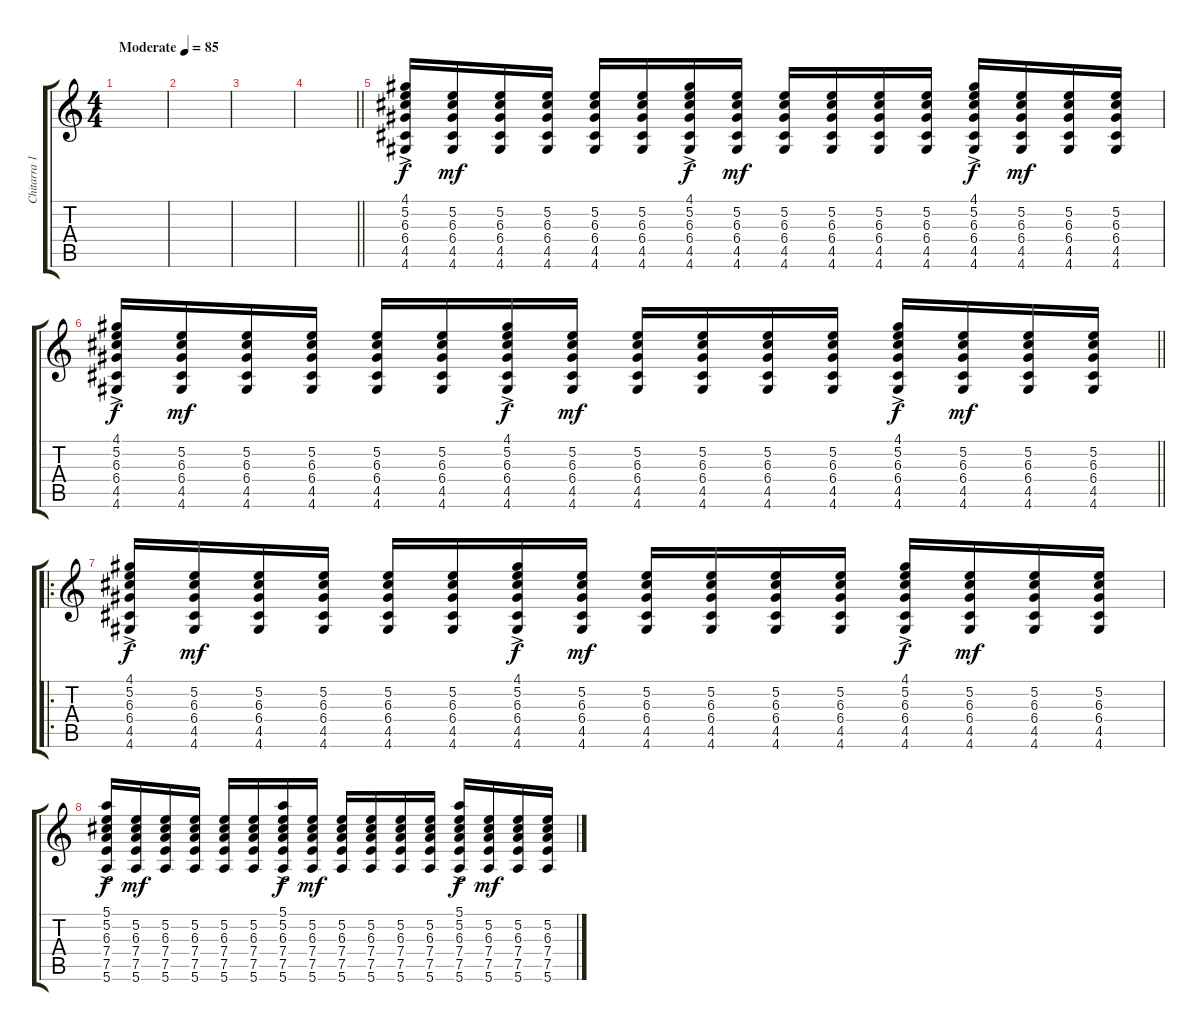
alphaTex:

\track ("Chitarra 1" "Chitarra 1") {instrument acousticguitarsteel}
\staff {score tabs}
\tuning (E4 B3 G3 D3 A2 E2) {hide}
\ts (4 4)
\tempo (85 "Moderate")
\clef g2
\ks c
|
|
|
\barLineRight lightlight
|
(4.1{ac} 5.2{ac} 6.3{ac} 6.4{ac} 4.5{ac} 4.6{ac}).16 (5.2 6.3 6.4 4.5 4.6).16{dy mf} (5.2 6.3 6.4 4.5 4.6).16 (5.2 6.3 6.4 4.5 4.6).16 (5.2 6.3 6.4 4.5 4.6).16 (5.2 6.3 6.4 4.5 4.6).16 (4.1{ac} 5.2{ac} 6.3{ac} 6.4{ac} 4.5{ac} 4.6{ac}).16{dy f} (5.2 6.3 6.4 4.5 4.6).16{dy mf} (5.2 6.3 6.4 4.5 4.6).16 (5.2 6.3 6.4 4.5 4.6).16 (5.2 6.3 6.4 4.5 4.6).16 (5.2 6.3 6.4 4.5 4.6).16 (4.1{ac} 5.2{ac} 6.3{ac} 6.4{ac} 4.5{ac} 4.6{ac}).16{dy f} (5.2 6.3 6.4 4.5 4.6).16{dy mf} (5.2 6.3 6.4 4.5 4.6).16 (5.2 6.3 6.4 4.5 4.6).16 |
\barLineRight lightlight
(4.1{ac} 5.2{ac} 6.3{ac} 6.4{ac} 4.5{ac} 4.6{ac}).16{dy f} (5.2 6.3 6.4 4.5 4.6).16{dy mf} (5.2 6.3 6.4 4.5 4.6).16 (5.2 6.3 6.4 4.5 4.6).16 (5.2 6.3 6.4 4.5 4.6).16 (5.2 6.3 6.4 4.5 4.6).16 (4.1{ac} 5.2{ac} 6.3{ac} 6.4{ac} 4.5{ac} 4.6{ac}).16{dy f} (5.2 6.3 6.4 4.5 4.6).16{dy mf} (5.2 6.3 6.4 4.5 4.6).16 (5.2 6.3 6.4 4.5 4.6).16 (5.2 6.3 6.4 4.5 4.6).16 (5.2 6.3 6.4 4.5 4.6).16 (4.1{ac} 5.2{ac} 6.3{ac} 6.4{ac} 4.5{ac} 4.6{ac}).16{dy f} (5.2 6.3 6.4 4.5 4.6).16{dy mf} (5.2 6.3 6.4 4.5 4.6).16 (5.2 6.3 6.4 4.5 4.6).16 |
\ro
(4.1{ac} 5.2{ac} 6.3{ac} 6.4{ac} 4.5{ac} 4.6{ac}).16{dy f} (5.2 6.3 6.4 4.5 4.6).16{dy mf} (5.2 6.3 6.4 4.5 4.6).16 (5.2 6.3 6.4 4.5 4.6).16 (5.2 6.3 6.4 4.5 4.6).16 (5.2 6.3 6.4 4.5 4.6).16 (4.1{ac} 5.2{ac} 6.3{ac} 6.4{ac} 4.5{ac} 4.6{ac}).16{dy f} (5.2 6.3 6.4 4.5 4.6).16{dy mf} (5.2 6.3 6.4 4.5 4.6).16 (5.2 6.3 6.4 4.5 4.6).16 (5.2 6.3 6.4 4.5 4.6).16 (5.2 6.3 6.4 4.5 4.6).16 (4.1{ac} 5.2{ac} 6.3{ac} 6.4{ac} 4.5{ac} 4.6{ac}).16{dy f} (5.2 6.3 6.4 4.5 4.6).16{dy mf} (5.2 6.3 6.4 4.5 4.6).16 (5.2 6.3 6.4 4.5 4.6).16 |
(5.1{ac} 5.2{ac} 6.3{ac} 7.4{ac} 7.5{ac} 5.6{ac}).16{dy f} (5.2 6.3 7.4 7.5 5.6).16{dy mf} (5.2 6.3 7.4 7.5 5.6).16 (5.2 6.3 7.4 7.5 5.6).16 (5.2 6.3 7.4 7.5 5.6).16 (5.2 6.3 7.4 7.5 5.6).16 (5.1{ac} 5.2{ac} 6.3{ac} 7.4{ac} 7.5{ac} 5.6{ac}).16{dy f} (5.2 6.3 7.4 7.5 5.6).16{dy mf} (5.2 6.3 7.4 7.5 5.6).16 (5.2 6.3 7.4 7.5 5.6).16 (5.2 6.3 7.4 7.5 5.6).16 (5.2 6.3 7.4 7.5 5.6).16 (5.1{ac} 5.2{ac} 6.3{ac} 7.4{ac} 7.5{ac} 5.6{ac}).16{dy f} (5.2 6.3 7.4 7.5 5.6).16{dy mf} (5.2 6.3 7.4 7.5 5.6).16 (5.2 6.3 7.4 7.5 5.6).16
